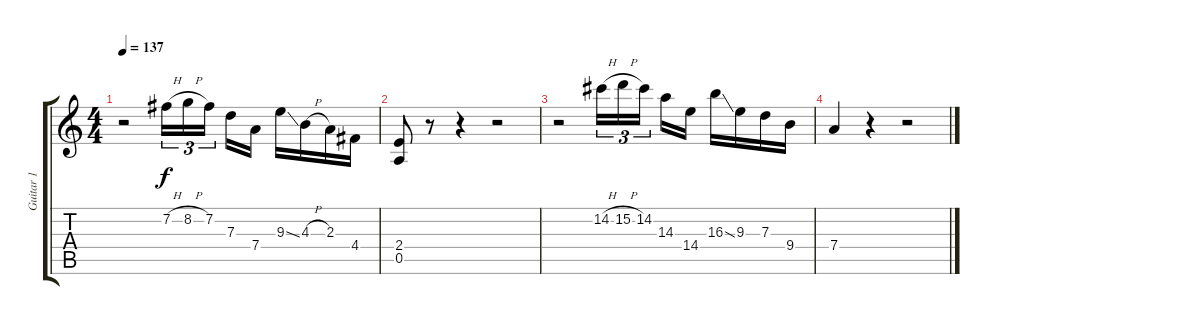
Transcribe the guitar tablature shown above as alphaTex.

\track ("Guitar 1" "Guitar 1") {instrument distortionguitar}
\staff {score tabs}
\tuning (E4 B3 G3 D3 A2 E2) {hide}
\ts (4 4)
\tempo 137
\clef g2
\ks c
r.2{dy f} 7.2{h}.16{tu (3 2)} 8.2{h}.16{tu (3 2)} 7.2.16{tu (3 2) beam splitsecondary} 7.3.16 7.4.16 9.3{ss}.16 4.3{h}.16 2.3.16 4.4.16 |
(2.4 0.5).8 r.8 r.4 r.2 |
r.2 14.2{h}.16{tu (3 2)} 15.2{h}.16{tu (3 2)} 14.2.16{tu (3 2) beam splitsecondary} 14.3.16 14.4.16 16.3{ss}.16 9.3.16 7.3.16 9.4.16 |
7.4.4 r.4 r.2
